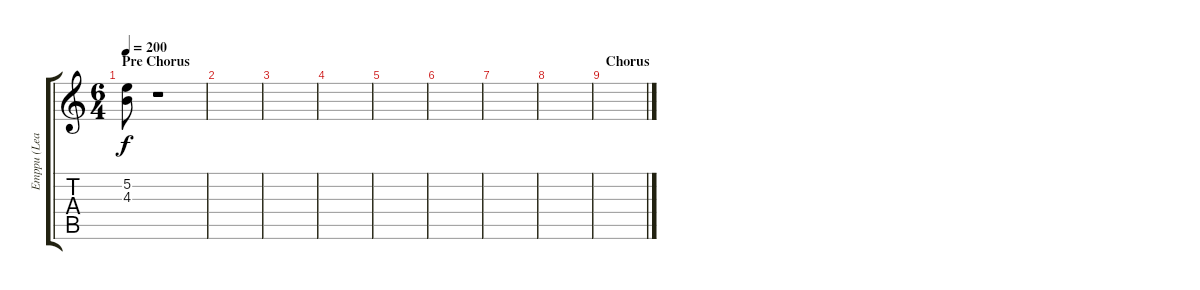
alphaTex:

\track ("Emppu (Lead)" "Emppu (Lea") {instrument distortionguitar}
\staff {score tabs}
\tuning (E4 B3 G3 D3 A2 E2) {hide}
\ts (6 4)
\section ("" "Pre Chorus")
\tempo 200
\clef g2
\ks c
(5.2{t} 4.3{t}).8{dy f} r.1 |
|
|
|
|
|
|
\section ("" "")
|
\section ("" "Chorus")
